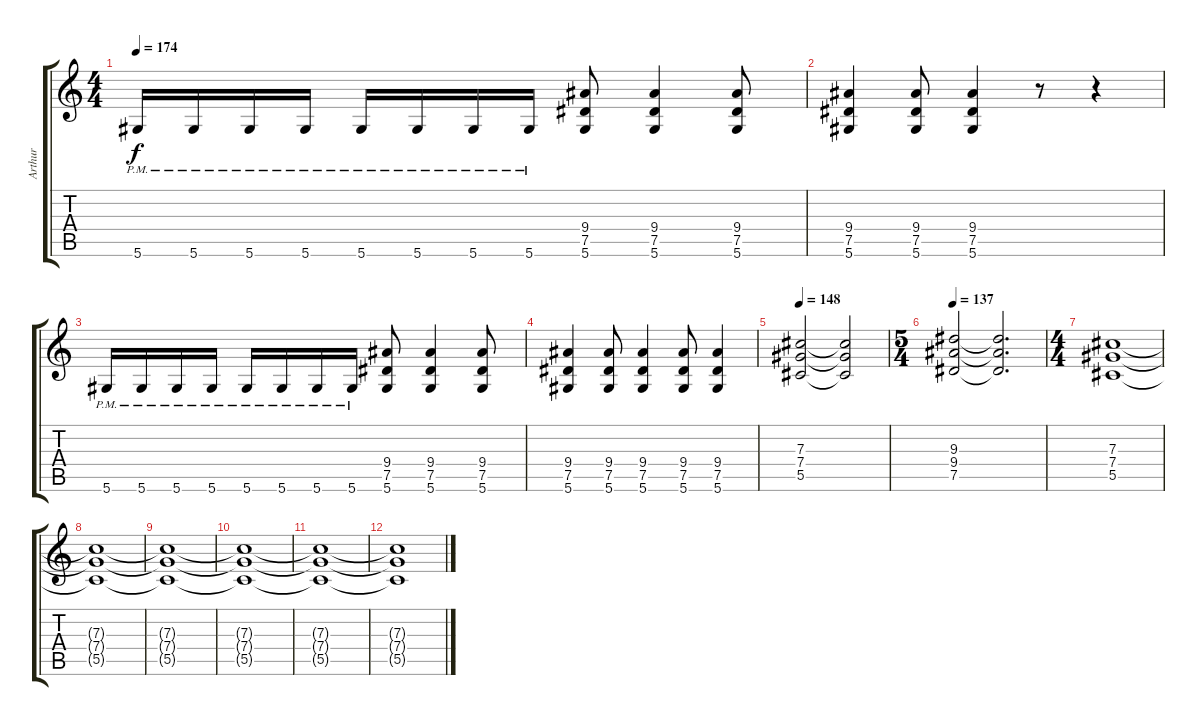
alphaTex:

\track ("Arthur" "Arthur") {instrument overdrivenguitar}
\staff {score tabs}
\tuning (Eb4 Bb3 Gb3 Db3 Ab2 Eb2) {hide}
\ts (4 4)
\tempo 174
\clef g2
\ks c
5.6{pm}.16{dy f} 5.6{pm}.16 5.6{pm}.16 5.6{pm}.16 5.6{pm}.16 5.6{pm}.16 5.6{pm}.16 5.6{pm}.16 (9.4 7.5 5.6).8 (9.4 7.5 5.6).4 (9.4 7.5 5.6).8 |
(9.4 7.5 5.6).4 (9.4 7.5 5.6).8 (9.4 7.5 5.6).4 r.8 r.4 |
5.6{pm}.16 5.6{pm}.16 5.6{pm}.16 5.6{pm}.16 5.6{pm}.16 5.6{pm}.16 5.6{pm}.16 5.6{pm}.16 (9.4 7.5 5.6).8 (9.4 7.5 5.6).4 (9.4 7.5 5.6).8 |
(9.4 7.5 5.6).4 (9.4 7.5 5.6).8 (9.4 7.5 5.6).4 (9.4 7.5 5.6).8 (9.4 7.5 5.6).4 |
\tempo 148
(7.3 7.4 5.5).2 (7.3{t} 7.4{t} 5.5{t}).2 |
\ts (5 4)
\tempo 137
(9.3 9.4 7.5).2 (9.3{t} 9.4{t} 7.5{t}).2{d} |
\ts (4 4)
(7.3 7.4 5.5).1{volume 16} |
(7.3{t} 7.4{t} 5.5{t}).1{volume 14} |
(7.3{t} 7.4{t} 5.5{t}).1{volume 12} |
(7.3{t} 7.4{t} 5.5{t}).1{volume 10} |
(7.3{t} 7.4{t} 5.5{t}).1{volume 8} |
(7.3{t} 7.4{t} 5.5{t}).1{volume 6}
